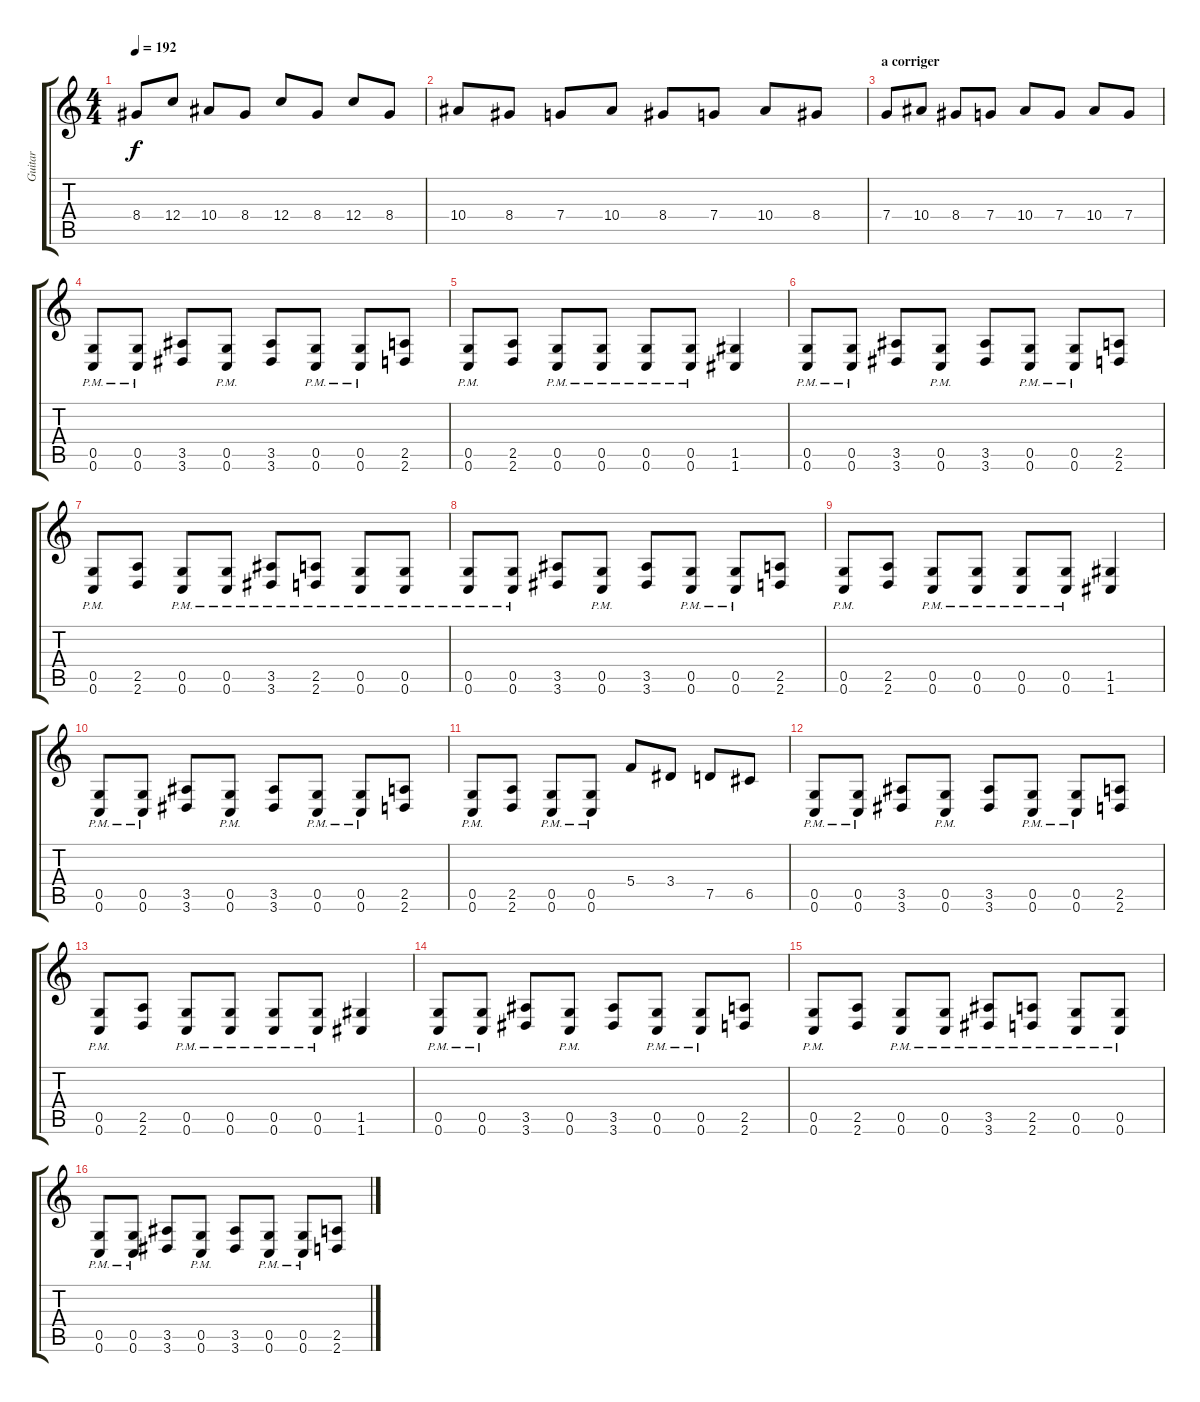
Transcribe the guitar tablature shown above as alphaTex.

\track ("Guitar" "Guitar") {instrument distortionguitar}
\staff {score tabs}
\tuning (D4 A3 F3 C3 G2 C2) {hide}
\ts (4 4)
\tempo 192
\clef g2
\ks c
8.4.8{dy f} 12.4.8 10.4.8 8.4.8 12.4.8 8.4.8 12.4.8 8.4.8 |
10.4.8 8.4.8 7.4.8 10.4.8 8.4.8 7.4.8 10.4.8 8.4.8 |
\section ("" "a corriger")
7.4.8 10.4.8 8.4.8 7.4.8 10.4.8 7.4.8 10.4.8 7.4.8 |
\section ("" "")
(0.5{pm} 0.6{pm}).8 (0.5{pm} 0.6{pm}).8 (3.5 3.6).8 (0.5{pm} 0.6{pm}).8 (3.5 3.6).8 (0.5{pm} 0.6{pm}).8 (0.5{pm} 0.6{pm}).8 (2.5 2.6).8 |
(0.5{pm} 0.6{pm}).8 (2.5 2.6).8 (0.5{pm} 0.6{pm}).8 (0.5{pm} 0.6{pm}).8 (0.5{pm} 0.6{pm}).8 (0.5{pm} 0.6{pm}).8 (1.5 1.6).4 |
(0.5{pm} 0.6{pm}).8 (0.5{pm} 0.6{pm}).8 (3.5 3.6).8 (0.5{pm} 0.6{pm}).8 (3.5 3.6).8 (0.5{pm} 0.6{pm}).8 (0.5{pm} 0.6{pm}).8 (2.5 2.6).8 |
(0.5{pm} 0.6{pm}).8 (2.5 2.6).8 (0.5{pm} 0.6{pm}).8 (0.5{pm} 0.6{pm}).8 (3.5{pm} 3.6{pm}).8 (2.5{pm} 2.6{pm}).8 (0.5{pm} 0.6{pm}).8 (0.5{pm} 0.6{pm}).8 |
(0.5{pm} 0.6{pm}).8 (0.5{pm} 0.6{pm}).8 (3.5 3.6).8 (0.5{pm} 0.6{pm}).8 (3.5 3.6).8 (0.5{pm} 0.6{pm}).8 (0.5{pm} 0.6{pm}).8 (2.5 2.6).8 |
(0.5{pm} 0.6{pm}).8 (2.5 2.6).8 (0.5{pm} 0.6{pm}).8 (0.5{pm} 0.6{pm}).8 (0.5{pm} 0.6{pm}).8 (0.5{pm} 0.6{pm}).8 (1.5 1.6).4 |
(0.5{pm} 0.6{pm}).8 (0.5{pm} 0.6{pm}).8 (3.5 3.6).8 (0.5{pm} 0.6{pm}).8 (3.5 3.6).8 (0.5{pm} 0.6{pm}).8 (0.5{pm} 0.6{pm}).8 (2.5 2.6).8 |
(0.5{pm} 0.6{pm}).8 (2.5 2.6).8 (0.5{pm} 0.6{pm}).8 (0.5{pm} 0.6{pm}).8 5.4.8 3.4.8 7.5.8 6.5.8 |
(0.5{pm} 0.6{pm}).8 (0.5{pm} 0.6{pm}).8 (3.5 3.6).8 (0.5{pm} 0.6{pm}).8 (3.5 3.6).8 (0.5{pm} 0.6{pm}).8 (0.5{pm} 0.6{pm}).8 (2.5 2.6).8 |
(0.5{pm} 0.6{pm}).8 (2.5 2.6).8 (0.5{pm} 0.6{pm}).8 (0.5{pm} 0.6{pm}).8 (0.5{pm} 0.6{pm}).8 (0.5{pm} 0.6{pm}).8 (1.5 1.6).4 |
(0.5{pm} 0.6{pm}).8 (0.5{pm} 0.6{pm}).8 (3.5 3.6).8 (0.5{pm} 0.6{pm}).8 (3.5 3.6).8 (0.5{pm} 0.6{pm}).8 (0.5{pm} 0.6{pm}).8 (2.5 2.6).8 |
(0.5{pm} 0.6{pm}).8 (2.5 2.6).8 (0.5{pm} 0.6{pm}).8 (0.5{pm} 0.6{pm}).8 (3.5{pm} 3.6{pm}).8 (2.5{pm} 2.6{pm}).8 (0.5{pm} 0.6{pm}).8 (0.5{pm} 0.6{pm}).8 |
(0.5{pm} 0.6{pm}).8 (0.5{pm} 0.6{pm}).8 (3.5 3.6).8 (0.5{pm} 0.6{pm}).8 (3.5 3.6).8 (0.5{pm} 0.6{pm}).8 (0.5{pm} 0.6{pm}).8 (2.5 2.6).8
